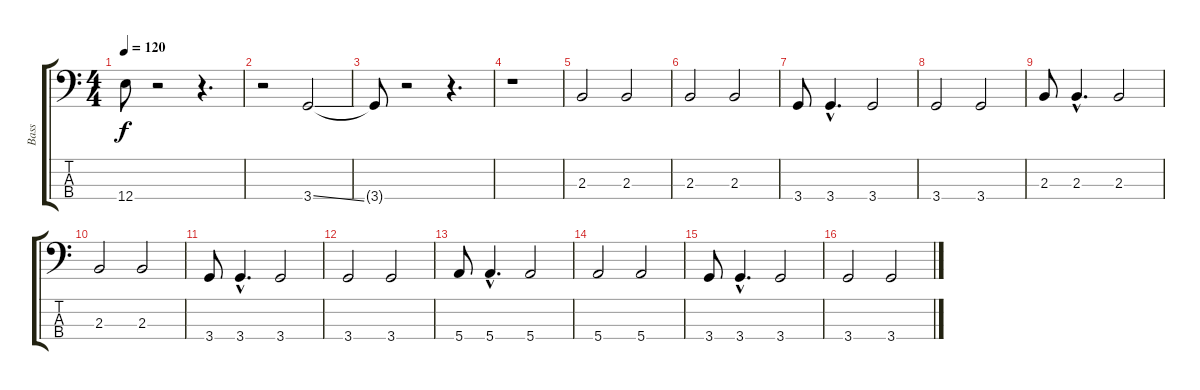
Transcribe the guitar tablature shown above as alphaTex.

\track ("Bass" "Bass") {instrument electricbasspick}
\staff {score tabs}
\tuning (G2 D2 A1 E1) {hide}
\ts (4 4)
\tempo 120
\clef f4
\ks c
12.4{t}.8{dy f} r.2 r.4{d} |
r.2 3.4{ss}.2 |
3.4{t}.8 r.2 r.4{d} |
r.1 |
2.3.2 2.3.2 |
2.3.2 2.3.2 |
3.4.8 3.4{hac}.4{d} 3.4.2 |
3.4.2 3.4.2 |
2.3.8 2.3{hac}.4{d} 2.3.2 |
2.3.2 2.3.2 |
3.4.8 3.4{hac}.4{d} 3.4.2 |
3.4.2 3.4.2 |
5.4.8 5.4{hac}.4{d} 5.4.2 |
5.4.2 5.4.2 |
3.4.8 3.4{hac}.4{d} 3.4.2 |
3.4.2 3.4.2
